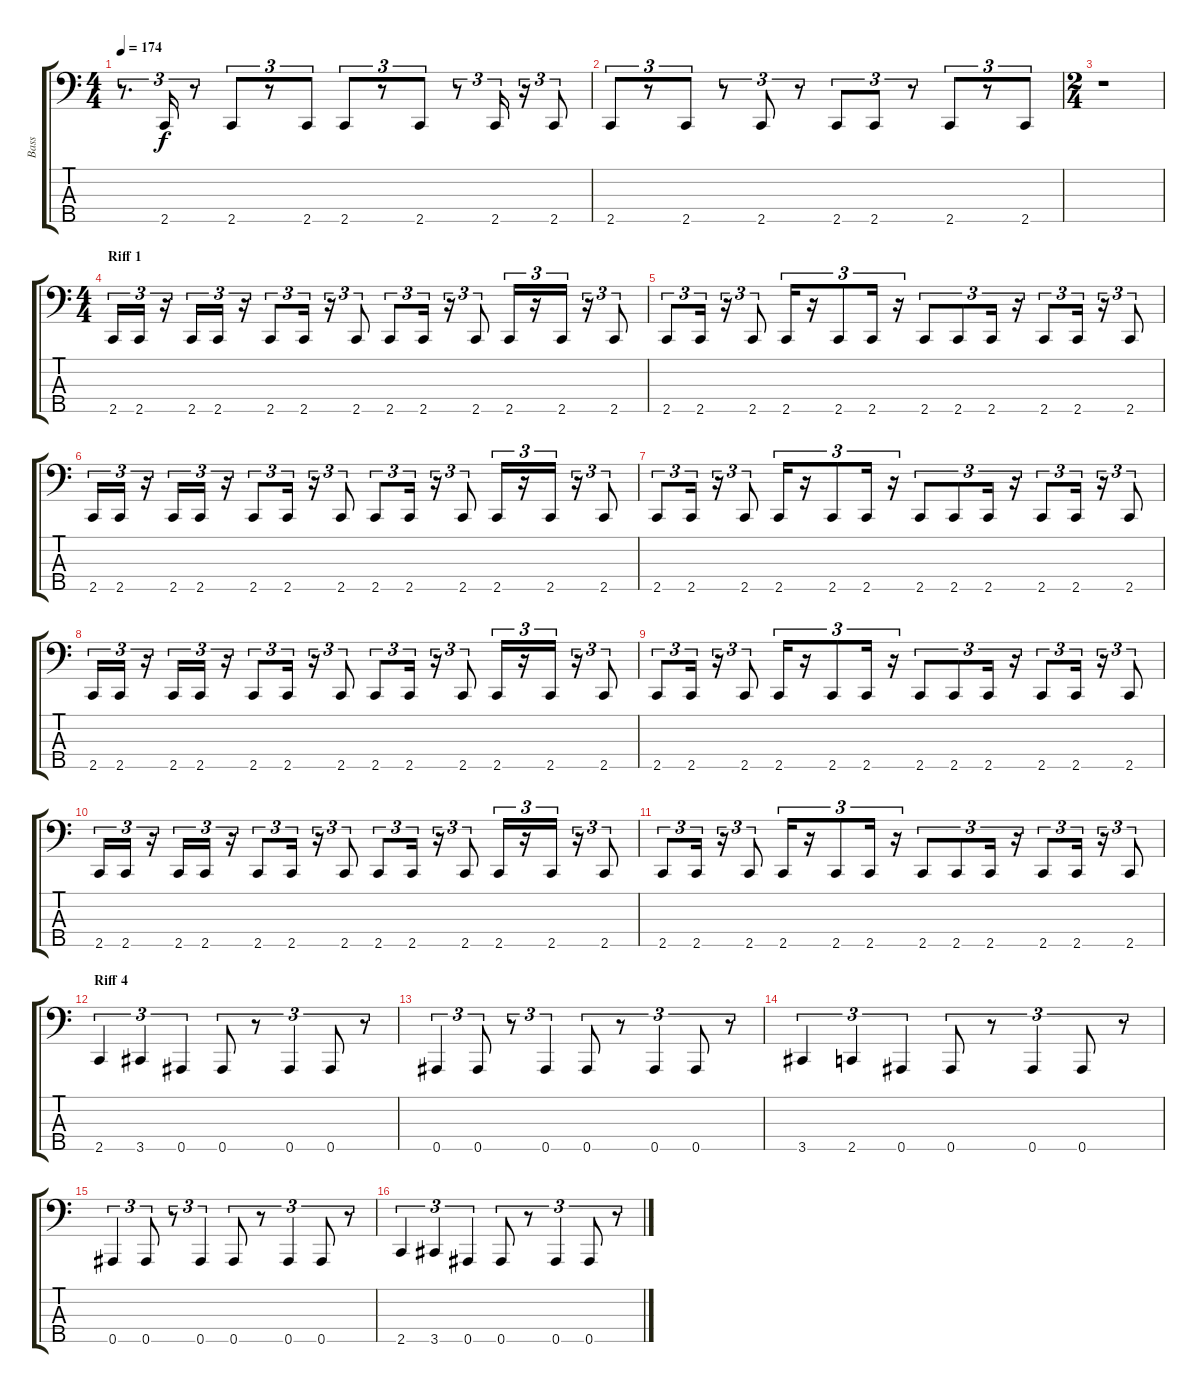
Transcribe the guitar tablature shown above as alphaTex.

\track ("Bass" "Bass") {instrument electricbassfinger}
\staff {score tabs}
\tuning (Gb2 Db2 Ab1 Eb1 Bb0) {hide}
\ts (4 4)
\tempo 174
\clef f4
\ks c
r.8{d tu (3 2) dy f} 2.5.16{tu (3 2)} r.8{tu (3 2)} 2.5.8{tu (3 2)} r.8{tu (3 2)} 2.5.8{tu (3 2)} 2.5.8{tu (3 2)} r.8{tu (3 2)} 2.5.8{tu (3 2)} r.8{tu (3 2)} 2.5.16{tu (3 2)} r.16{tu (3 2)} 2.5.8{tu (3 2)} |
2.5.8{tu (3 2)} r.8{tu (3 2)} 2.5.8{tu (3 2)} r.8{tu (3 2)} 2.5.8{tu (3 2)} r.8{tu (3 2)} 2.5.8{tu (3 2)} 2.5.8{tu (3 2)} r.8{tu (3 2)} 2.5.8{tu (3 2)} r.8{tu (3 2)} 2.5.8{tu (3 2)} |
\ts (2 4)
r.1 |
\ts (4 4)
\section ("" "Riff 1")
2.5.16{tu (3 2)} 2.5.16{tu (3 2)} r.16{tu (3 2)} 2.5.16{tu (3 2)} 2.5.16{tu (3 2)} r.16{tu (3 2)} 2.5.8{tu (3 2)} 2.5.16{tu (3 2)} r.16{tu (3 2)} 2.5.8{tu (3 2)} 2.5.8{tu (3 2)} 2.5.16{tu (3 2)} r.16{tu (3 2)} 2.5.8{tu (3 2)} 2.5.16{tu (3 2)} r.16{tu (3 2)} 2.5.16{tu (3 2)} r.16{tu (3 2)} 2.5.8{tu (3 2)} |
2.5.8{tu (3 2)} 2.5.16{tu (3 2)} r.16{tu (3 2)} 2.5.8{tu (3 2)} 2.5.16{tu (3 2)} r.16{tu (3 2)} 2.5.8{tu (3 2)} 2.5.16{tu (3 2)} r.16{tu (3 2)} 2.5.8{tu (3 2)} 2.5.8{tu (3 2)} 2.5.16{tu (3 2)} r.16{tu (3 2)} 2.5.8{tu (3 2)} 2.5.16{tu (3 2)} r.16{tu (3 2)} 2.5.8{tu (3 2)} |
2.5.16{tu (3 2)} 2.5.16{tu (3 2)} r.16{tu (3 2)} 2.5.16{tu (3 2)} 2.5.16{tu (3 2)} r.16{tu (3 2)} 2.5.8{tu (3 2)} 2.5.16{tu (3 2)} r.16{tu (3 2)} 2.5.8{tu (3 2)} 2.5.8{tu (3 2)} 2.5.16{tu (3 2)} r.16{tu (3 2)} 2.5.8{tu (3 2)} 2.5.16{tu (3 2)} r.16{tu (3 2)} 2.5.16{tu (3 2)} r.16{tu (3 2)} 2.5.8{tu (3 2)} |
2.5.8{tu (3 2)} 2.5.16{tu (3 2)} r.16{tu (3 2)} 2.5.8{tu (3 2)} 2.5.16{tu (3 2)} r.16{tu (3 2)} 2.5.8{tu (3 2)} 2.5.16{tu (3 2)} r.16{tu (3 2)} 2.5.8{tu (3 2)} 2.5.8{tu (3 2)} 2.5.16{tu (3 2)} r.16{tu (3 2)} 2.5.8{tu (3 2)} 2.5.16{tu (3 2)} r.16{tu (3 2)} 2.5.8{tu (3 2)} |
2.5.16{tu (3 2)} 2.5.16{tu (3 2)} r.16{tu (3 2)} 2.5.16{tu (3 2)} 2.5.16{tu (3 2)} r.16{tu (3 2)} 2.5.8{tu (3 2)} 2.5.16{tu (3 2)} r.16{tu (3 2)} 2.5.8{tu (3 2)} 2.5.8{tu (3 2)} 2.5.16{tu (3 2)} r.16{tu (3 2)} 2.5.8{tu (3 2)} 2.5.16{tu (3 2)} r.16{tu (3 2)} 2.5.16{tu (3 2)} r.16{tu (3 2)} 2.5.8{tu (3 2)} |
2.5.8{tu (3 2)} 2.5.16{tu (3 2)} r.16{tu (3 2)} 2.5.8{tu (3 2)} 2.5.16{tu (3 2)} r.16{tu (3 2)} 2.5.8{tu (3 2)} 2.5.16{tu (3 2)} r.16{tu (3 2)} 2.5.8{tu (3 2)} 2.5.8{tu (3 2)} 2.5.16{tu (3 2)} r.16{tu (3 2)} 2.5.8{tu (3 2)} 2.5.16{tu (3 2)} r.16{tu (3 2)} 2.5.8{tu (3 2)} |
2.5.16{tu (3 2)} 2.5.16{tu (3 2)} r.16{tu (3 2)} 2.5.16{tu (3 2)} 2.5.16{tu (3 2)} r.16{tu (3 2)} 2.5.8{tu (3 2)} 2.5.16{tu (3 2)} r.16{tu (3 2)} 2.5.8{tu (3 2)} 2.5.8{tu (3 2)} 2.5.16{tu (3 2)} r.16{tu (3 2)} 2.5.8{tu (3 2)} 2.5.16{tu (3 2)} r.16{tu (3 2)} 2.5.16{tu (3 2)} r.16{tu (3 2)} 2.5.8{tu (3 2)} |
2.5.8{tu (3 2)} 2.5.16{tu (3 2)} r.16{tu (3 2)} 2.5.8{tu (3 2)} 2.5.16{tu (3 2)} r.16{tu (3 2)} 2.5.8{tu (3 2)} 2.5.16{tu (3 2)} r.16{tu (3 2)} 2.5.8{tu (3 2)} 2.5.8{tu (3 2)} 2.5.16{tu (3 2)} r.16{tu (3 2)} 2.5.8{tu (3 2)} 2.5.16{tu (3 2)} r.16{tu (3 2)} 2.5.8{tu (3 2)} |
\section ("" "Riff 4")
2.5.4{tu (3 2)} 3.5.4{tu (3 2)} 0.5.4{tu (3 2)} 0.5.8{tu (3 2)} r.8{tu (3 2)} 0.5.4{tu (3 2)} 0.5.8{tu (3 2)} r.8{tu (3 2)} |
0.5.4{tu (3 2)} 0.5.8{tu (3 2)} r.8{tu (3 2)} 0.5.4{tu (3 2)} 0.5.8{tu (3 2)} r.8{tu (3 2)} 0.5.4{tu (3 2)} 0.5.8{tu (3 2)} r.8{tu (3 2)} |
3.5.4{tu (3 2)} 2.5.4{tu (3 2)} 0.5.4{tu (3 2)} 0.5.8{tu (3 2)} r.8{tu (3 2)} 0.5.4{tu (3 2)} 0.5.8{tu (3 2)} r.8{tu (3 2)} |
0.5.4{tu (3 2)} 0.5.8{tu (3 2)} r.8{tu (3 2)} 0.5.4{tu (3 2)} 0.5.8{tu (3 2)} r.8{tu (3 2)} 0.5.4{tu (3 2)} 0.5.8{tu (3 2)} r.8{tu (3 2)} |
2.5.4{tu (3 2)} 3.5.4{tu (3 2)} 0.5.4{tu (3 2)} 0.5.8{tu (3 2)} r.8{tu (3 2)} 0.5.4{tu (3 2)} 0.5.8{tu (3 2)} r.8{tu (3 2)}
